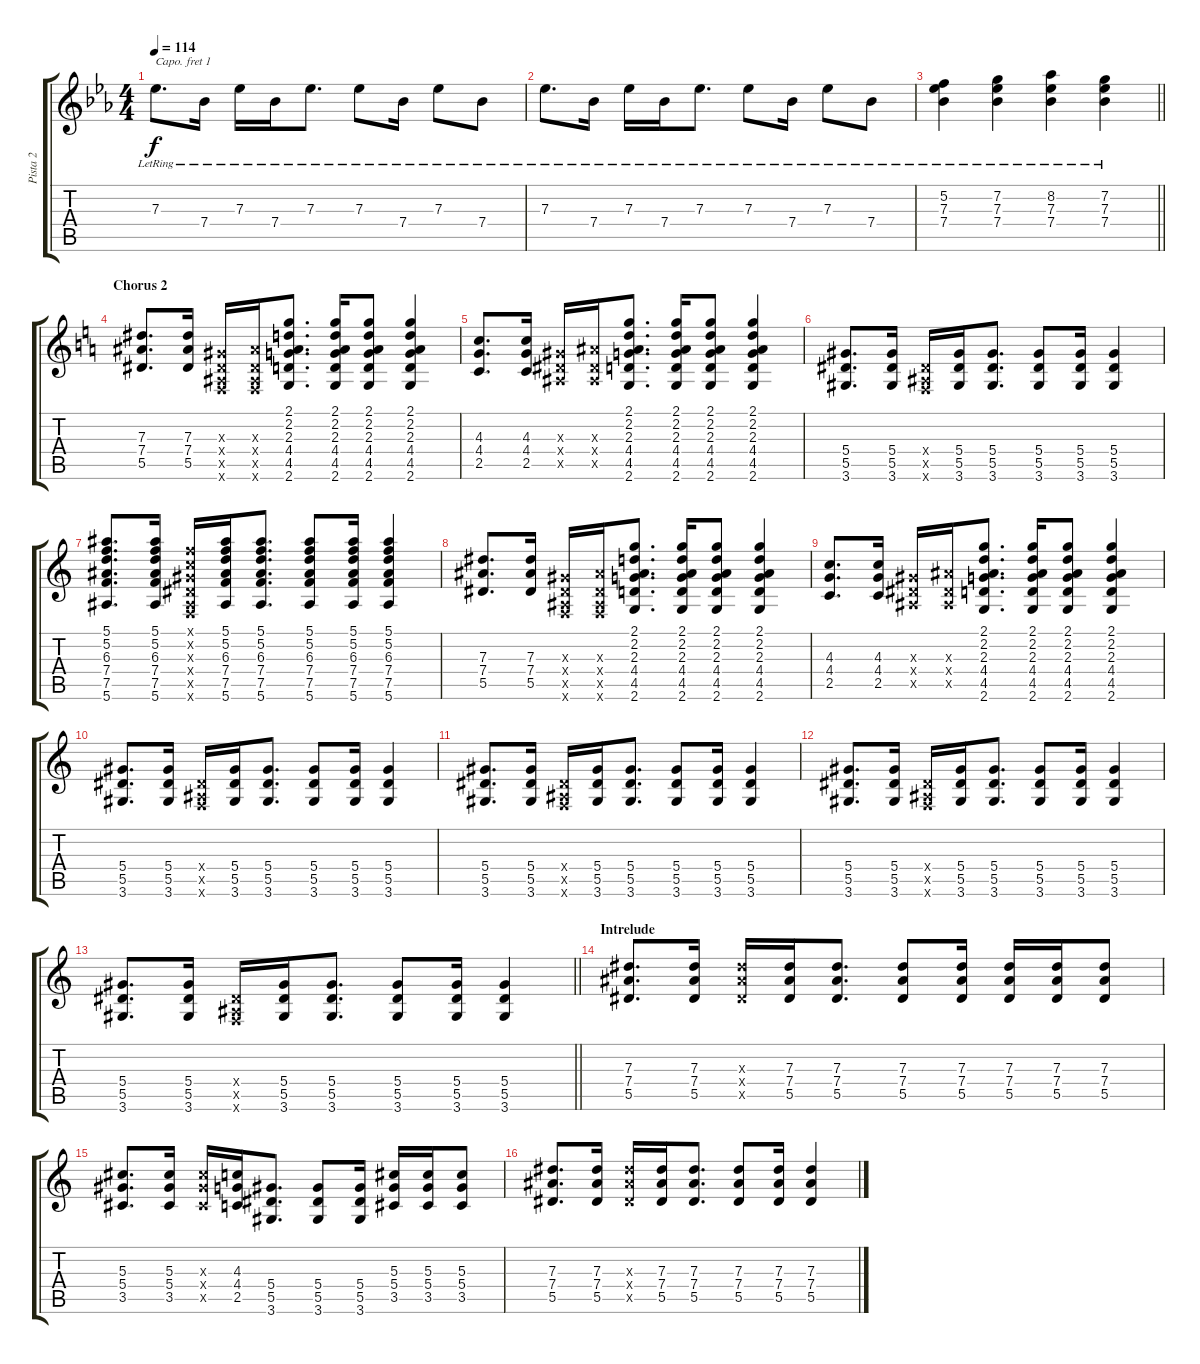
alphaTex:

\track ("Pista 2" "Pista 2") {instrument overdrivenguitar}
\staff {score tabs}
\capo 1
\tuning (E4 B3 G3 D3 A2 E2) {hide}
\ts (4 4)
\tempo 114
\clef g2
\ks eb
7.3{lr}.8{d dy f} 7.4{lr}.16 7.3{lr}.16 7.4{lr}.16 7.3{lr}.8{d} 7.3{lr}.8 7.4{lr}.16 7.3{lr}.8 7.4{lr}.8 |
7.3{lr}.8{d} 7.4{lr}.16 7.3{lr}.16 7.4{lr}.16 7.3{lr}.8{d} 7.3{lr}.8 7.4{lr}.16 7.3{lr}.8 7.4{lr}.8 |
\barLineRight lightlight
(5.2 7.3 7.4{lr}).4 (7.2 7.3 7.4{lr}).4 (8.2 7.3 7.4{lr}).4 (7.2 7.3 7.4{lr}).4 |
\section ("" "Chorus 2")
\ks c
(7.3 7.4 5.5).8{d} (7.3 7.4 5.5).16 (0.3{x} 0.4{x} 0.5{x} 0.6{x}).16 (2.3{x} 0.4{x} 0.5{x} 0.6{x}).16 (2.1 2.2 2.3 4.4 4.5 2.6).8{d} (2.1 2.2 2.3 4.4 4.5 2.6).16 (2.1 2.2 2.3 4.4 4.5 2.6).8 (2.1 2.2 2.3 4.4 4.5 2.6).4 |
(4.3 4.4 2.5).8{d} (4.3 4.4 2.5).16 (0.3{x} 0.4{x} 0.5{x}).16 (2.3{x} 0.4{x} 0.5{x}).16 (2.1 2.2 2.3 4.4 4.5 2.6).8{d} (2.1 2.2 2.3 4.4 4.5 2.6).16 (2.1 2.2 2.3 4.4 4.5 2.6).8 (2.1 2.2 2.3 4.4 4.5 2.6).4 |
(5.4 5.5 3.6).8{d} (5.4 5.5 3.6).16 (0.4{x} 0.5{x} 0.6{x}).16 (5.4 5.5 3.6).16 (5.4 5.5 3.6).8{d} (5.4 5.5 3.6).8 (5.4 5.5 3.6).16 (5.4 5.5 3.6).4 |
(5.1 5.2 6.3 7.4 7.5 5.6).8{d} (5.1 5.2 6.3 7.4 7.5 5.6).16 (0.1{x} 0.2{x} 0.3{x} 0.4{x} 0.5{x} 0.6{x}).16 (5.1 5.2 6.3 7.4 7.5 5.6).16 (5.1 5.2 6.3 7.4 7.5 5.6).8{d} (5.1 5.2 6.3 7.4 7.5 5.6).8 (5.1 5.2 6.3 7.4 7.5 5.6).16 (5.1 5.2 6.3 7.4 7.5 5.6).4 |
(7.3 7.4 5.5).8{d} (7.3 7.4 5.5).16 (0.3{x} 0.4{x} 0.5{x} 0.6{x}).16 (2.3{x} 0.4{x} 0.5{x} 0.6{x}).16 (2.1 2.2 2.3 4.4 4.5 2.6).8{d} (2.1 2.2 2.3 4.4 4.5 2.6).16 (2.1 2.2 2.3 4.4 4.5 2.6).8 (2.1 2.2 2.3 4.4 4.5 2.6).4 |
(4.3 4.4 2.5).8{d} (4.3 4.4 2.5).16 (0.3{x} 0.4{x} 0.5{x}).16 (2.3{x} 0.4{x} 0.5{x}).16 (2.1 2.2 2.3 4.4 4.5 2.6).8{d} (2.1 2.2 2.3 4.4 4.5 2.6).16 (2.1 2.2 2.3 4.4 4.5 2.6).8 (2.1 2.2 2.3 4.4 4.5 2.6).4 |
(5.4 5.5 3.6).8{d} (5.4 5.5 3.6).16 (0.4{x} 0.5{x} 0.6{x}).16 (5.4 5.5 3.6).16 (5.4 5.5 3.6).8{d} (5.4 5.5 3.6).8 (5.4 5.5 3.6).16 (5.4 5.5 3.6).4 |
(5.4 5.5 3.6).8{d} (5.4 5.5 3.6).16 (0.4{x} 0.5{x} 0.6{x}).16 (5.4 5.5 3.6).16 (5.4 5.5 3.6).8{d} (5.4 5.5 3.6).8 (5.4 5.5 3.6).16 (5.4 5.5 3.6).4 |
(5.4 5.5 3.6).8{d} (5.4 5.5 3.6).16 (0.4{x} 0.5{x} 0.6{x}).16 (5.4 5.5 3.6).16 (5.4 5.5 3.6).8{d} (5.4 5.5 3.6).8 (5.4 5.5 3.6).16 (5.4 5.5 3.6).4 |
\barLineRight lightlight
(5.4 5.5 3.6).8{d} (5.4 5.5 3.6).16 (0.4{x} 0.5{x} 0.6{x}).16 (5.4 5.5 3.6).16 (5.4 5.5 3.6).8{d} (5.4 5.5 3.6).8 (5.4 5.5 3.6).16 (5.4 5.5 3.6).4 |
\section ("" "Intrelude")
(7.3 7.4 5.5).8{d} (7.3 7.4 5.5).16 (7.3{x} 7.4{x} 5.5{x}).16 (7.3 7.4 5.5).16 (7.3 7.4 5.5).8{d} (7.3 7.4 5.5).8 (7.3 7.4 5.5).16 (7.3 7.4 5.5).16 (7.3 7.4 5.5).16 (7.3 7.4 5.5).8 |
(5.3 5.4 3.5).8{d} (5.3 5.4 3.5).16 (5.3{x} 5.4{x} 3.5{x}).16 (4.3 4.4 2.5).16 (5.4 5.5 3.6).8{d} (5.4 5.5 3.6).8 (5.4 5.5 3.6).16 (5.3 5.4 3.5).16 (5.3 5.4 3.5).16 (5.3 5.4 3.5).8 |
(7.3 7.4 5.5).8{d} (7.3 7.4 5.5).16 (7.3{x} 7.4{x} 5.5{x}).16 (7.3 7.4 5.5).16 (7.3 7.4 5.5).8{d} (7.3 7.4 5.5).8 (7.3 7.4 5.5).16 (7.3 7.4 5.5).4
